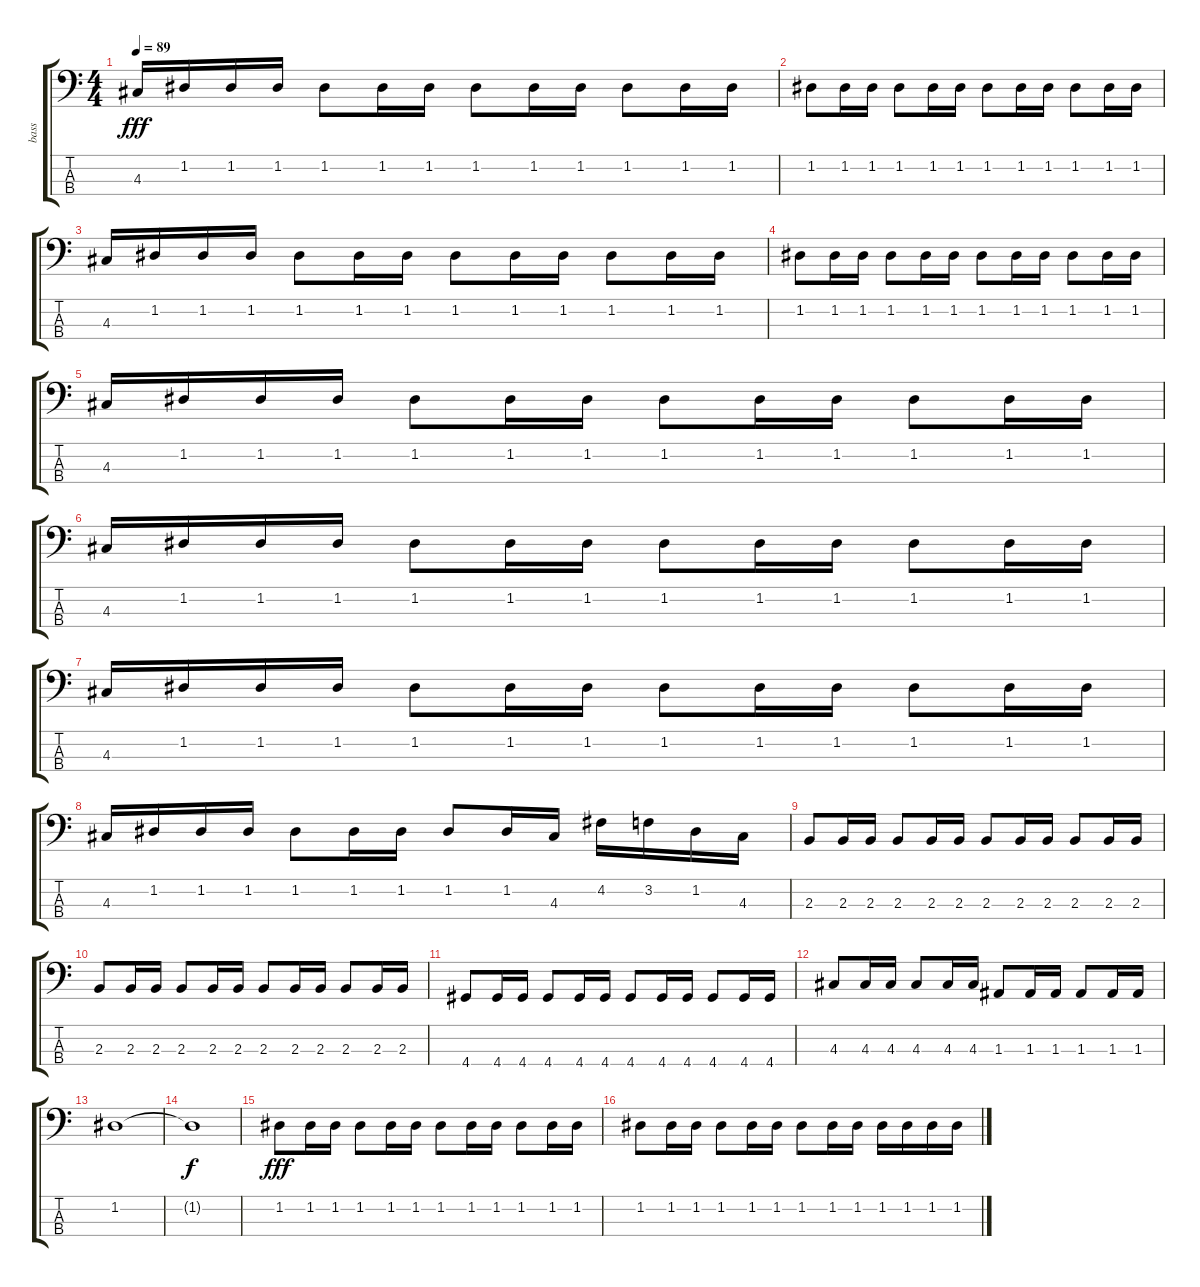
\track ("bass" "bass") {instrument electricbassfinger}
\staff {score tabs}
\tuning (G2 D2 A1 E1) {hide}
\ts (4 4)
\tempo 89
\clef f4
\ks c
4.3.16{dy fff} 1.2.16 1.2.16 1.2.16 1.2.8 1.2.16 1.2.16 1.2.8 1.2.16 1.2.16 1.2.8 1.2.16 1.2.16 |
1.2.8 1.2.16 1.2.16 1.2.8 1.2.16 1.2.16 1.2.8 1.2.16 1.2.16 1.2.8 1.2.16 1.2.16 |
4.3.16 1.2.16 1.2.16 1.2.16 1.2.8 1.2.16 1.2.16 1.2.8 1.2.16 1.2.16 1.2.8 1.2.16 1.2.16 |
1.2.8 1.2.16 1.2.16 1.2.8 1.2.16 1.2.16 1.2.8 1.2.16 1.2.16 1.2.8 1.2.16 1.2.16 |
4.3.16 1.2.16 1.2.16 1.2.16 1.2.8 1.2.16 1.2.16 1.2.8 1.2.16 1.2.16 1.2.8 1.2.16 1.2.16 |
4.3.16 1.2.16 1.2.16 1.2.16 1.2.8 1.2.16 1.2.16 1.2.8 1.2.16 1.2.16 1.2.8 1.2.16 1.2.16 |
4.3.16 1.2.16 1.2.16 1.2.16 1.2.8 1.2.16 1.2.16 1.2.8 1.2.16 1.2.16 1.2.8 1.2.16 1.2.16 |
4.3.16 1.2.16 1.2.16 1.2.16 1.2.8 1.2.16 1.2.16 1.2.8 1.2.16 4.3.16 4.2.16 3.2.16 1.2.16 4.3.16 |
2.3.8 2.3.16 2.3.16 2.3.8 2.3.16 2.3.16 2.3.8 2.3.16 2.3.16 2.3.8 2.3.16 2.3.16 |
2.3.8 2.3.16 2.3.16 2.3.8 2.3.16 2.3.16 2.3.8 2.3.16 2.3.16 2.3.8 2.3.16 2.3.16 |
4.4.8 4.4.16 4.4.16 4.4.8 4.4.16 4.4.16 4.4.8 4.4.16 4.4.16 4.4.8 4.4.16 4.4.16 |
4.3.8 4.3.16 4.3.16 4.3.8 4.3.16 4.3.16 1.3.8 1.3.16 1.3.16 1.3.8 1.3.16 1.3.16 |
1.2.1 |
1.2{t}.1{dy f} |
1.2.8{dy fff} 1.2.16 1.2.16 1.2.8 1.2.16 1.2.16 1.2.8 1.2.16 1.2.16 1.2.8 1.2.16 1.2.16 |
1.2.8 1.2.16 1.2.16 1.2.8 1.2.16 1.2.16 1.2.8 1.2.16 1.2.16 1.2.16 1.2.16 1.2.16 1.2.16
